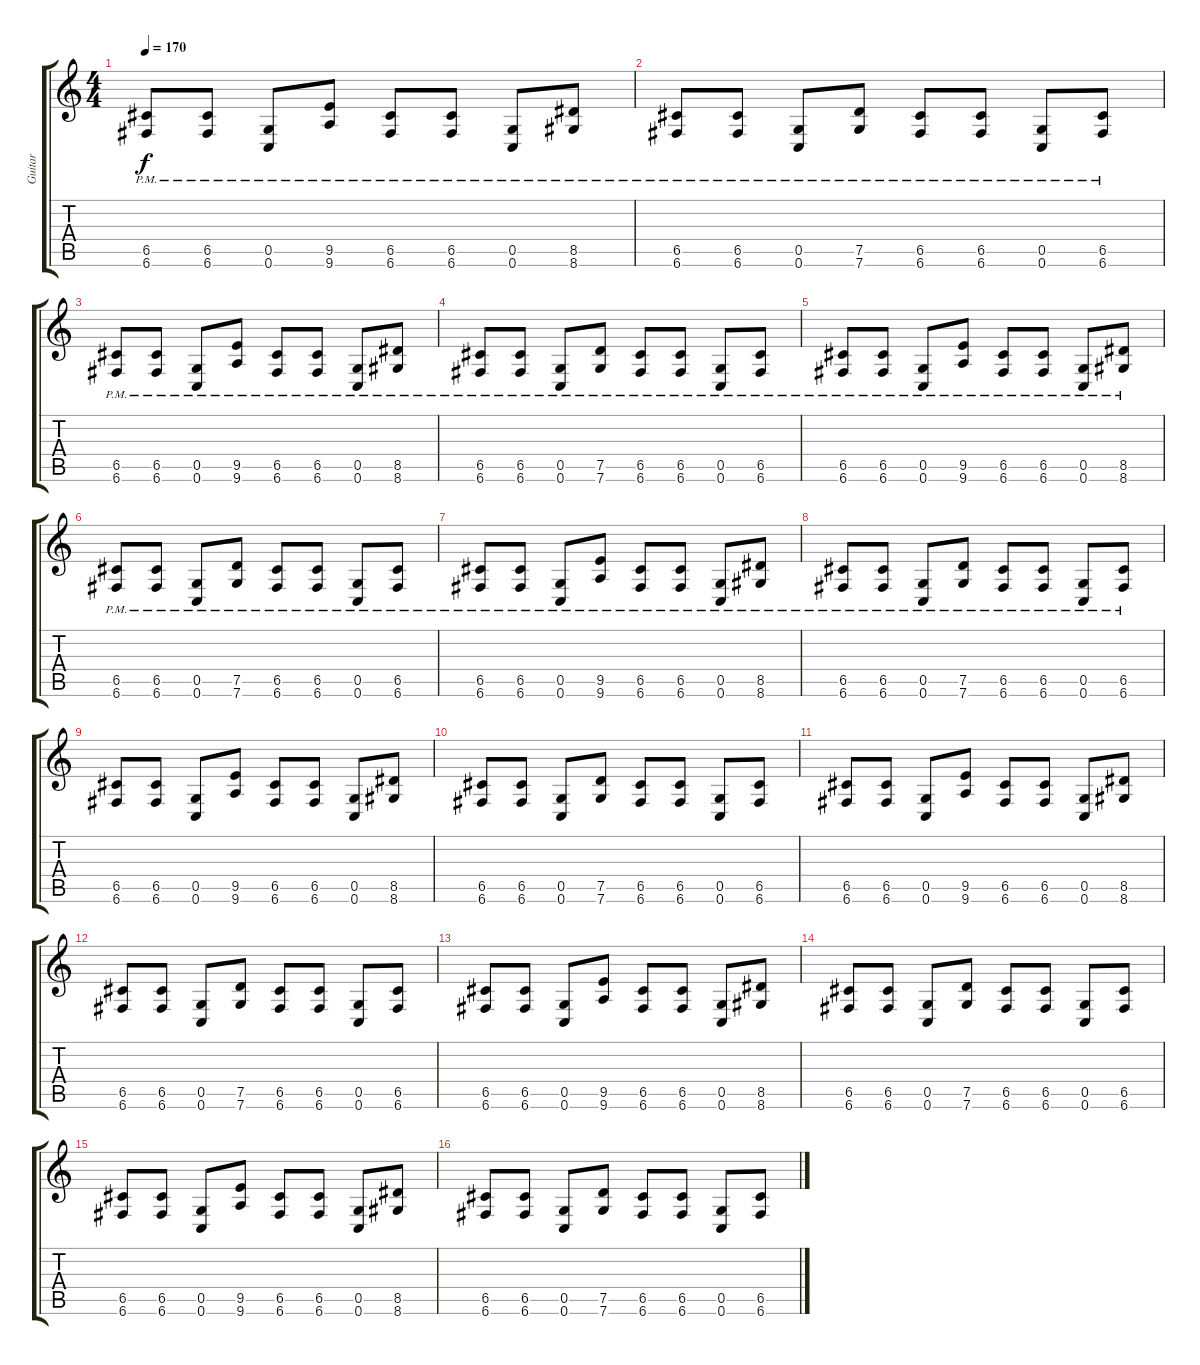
\track ("Guitar" "Guitar") {instrument distortionguitar}
\staff {score tabs}
\tuning (D4 A3 F3 C3 G2 C2) {hide}
\ts (4 4)
\tempo 170
\clef g2
\ks c
(6.5{pm} 6.6{pm}).8{dy f} (6.5{pm} 6.6{pm}).8 (0.5{pm} 0.6{pm}).8 (9.5{pm} 9.6{pm}).8 (6.5{pm} 6.6{pm}).8 (6.5{pm} 6.6{pm}).8 (0.5{pm} 0.6{pm}).8 (8.5{pm} 8.6{pm}).8 |
(6.5{pm} 6.6{pm}).8 (6.5{pm} 6.6{pm}).8 (0.5{pm} 0.6{pm}).8 (7.5{pm} 7.6{pm}).8 (6.5{pm} 6.6{pm}).8 (6.5{pm} 6.6{pm}).8 (0.5{pm} 0.6{pm}).8 (6.5{pm} 6.6{pm}).8 |
(6.5{pm} 6.6{pm}).8 (6.5{pm} 6.6{pm}).8 (0.5{pm} 0.6{pm}).8 (9.5{pm} 9.6{pm}).8 (6.5{pm} 6.6{pm}).8 (6.5{pm} 6.6{pm}).8 (0.5{pm} 0.6{pm}).8 (8.5{pm} 8.6{pm}).8 |
(6.5{pm} 6.6{pm}).8 (6.5{pm} 6.6{pm}).8 (0.5{pm} 0.6{pm}).8 (7.5{pm} 7.6{pm}).8 (6.5{pm} 6.6{pm}).8 (6.5{pm} 6.6{pm}).8 (0.5{pm} 0.6{pm}).8 (6.5{pm} 6.6{pm}).8 |
(6.5{pm} 6.6{pm}).8 (6.5{pm} 6.6{pm}).8 (0.5{pm} 0.6{pm}).8 (9.5{pm} 9.6{pm}).8 (6.5{pm} 6.6{pm}).8 (6.5{pm} 6.6{pm}).8 (0.5{pm} 0.6{pm}).8 (8.5{pm} 8.6{pm}).8 |
(6.5{pm} 6.6{pm}).8 (6.5{pm} 6.6{pm}).8 (0.5{pm} 0.6{pm}).8 (7.5{pm} 7.6{pm}).8 (6.5{pm} 6.6{pm}).8 (6.5{pm} 6.6{pm}).8 (0.5{pm} 0.6{pm}).8 (6.5{pm} 6.6{pm}).8 |
(6.5{pm} 6.6{pm}).8 (6.5{pm} 6.6{pm}).8 (0.5{pm} 0.6{pm}).8 (9.5{pm} 9.6{pm}).8 (6.5{pm} 6.6{pm}).8 (6.5{pm} 6.6{pm}).8 (0.5{pm} 0.6{pm}).8 (8.5{pm} 8.6{pm}).8 |
(6.5{pm} 6.6{pm}).8 (6.5{pm} 6.6{pm}).8 (0.5{pm} 0.6{pm}).8 (7.5{pm} 7.6{pm}).8 (6.5{pm} 6.6{pm}).8 (6.5{pm} 6.6{pm}).8 (0.5{pm} 0.6{pm}).8 (6.5{pm} 6.6{pm}).8 |
(6.5 6.6).8 (6.5 6.6).8 (0.5 0.6).8 (9.5 9.6).8 (6.5 6.6).8 (6.5 6.6).8 (0.5 0.6).8 (8.5 8.6).8 |
(6.5 6.6).8 (6.5 6.6).8 (0.5 0.6).8 (7.5 7.6).8 (6.5 6.6).8 (6.5 6.6).8 (0.5 0.6).8 (6.5 6.6).8 |
(6.5 6.6).8 (6.5 6.6).8 (0.5 0.6).8 (9.5 9.6).8 (6.5 6.6).8 (6.5 6.6).8 (0.5 0.6).8 (8.5 8.6).8 |
(6.5 6.6).8 (6.5 6.6).8 (0.5 0.6).8 (7.5 7.6).8 (6.5 6.6).8 (6.5 6.6).8 (0.5 0.6).8 (6.5 6.6).8 |
(6.5 6.6).8 (6.5 6.6).8 (0.5 0.6).8 (9.5 9.6).8 (6.5 6.6).8 (6.5 6.6).8 (0.5 0.6).8 (8.5 8.6).8 |
(6.5 6.6).8 (6.5 6.6).8 (0.5 0.6).8 (7.5 7.6).8 (6.5 6.6).8 (6.5 6.6).8 (0.5 0.6).8 (6.5 6.6).8 |
(6.5 6.6).8 (6.5 6.6).8 (0.5 0.6).8 (9.5 9.6).8 (6.5 6.6).8 (6.5 6.6).8 (0.5 0.6).8 (8.5 8.6).8 |
(6.5 6.6).8 (6.5 6.6).8 (0.5 0.6).8 (7.5 7.6).8 (6.5 6.6).8 (6.5 6.6).8 (0.5 0.6).8 (6.5 6.6).8
